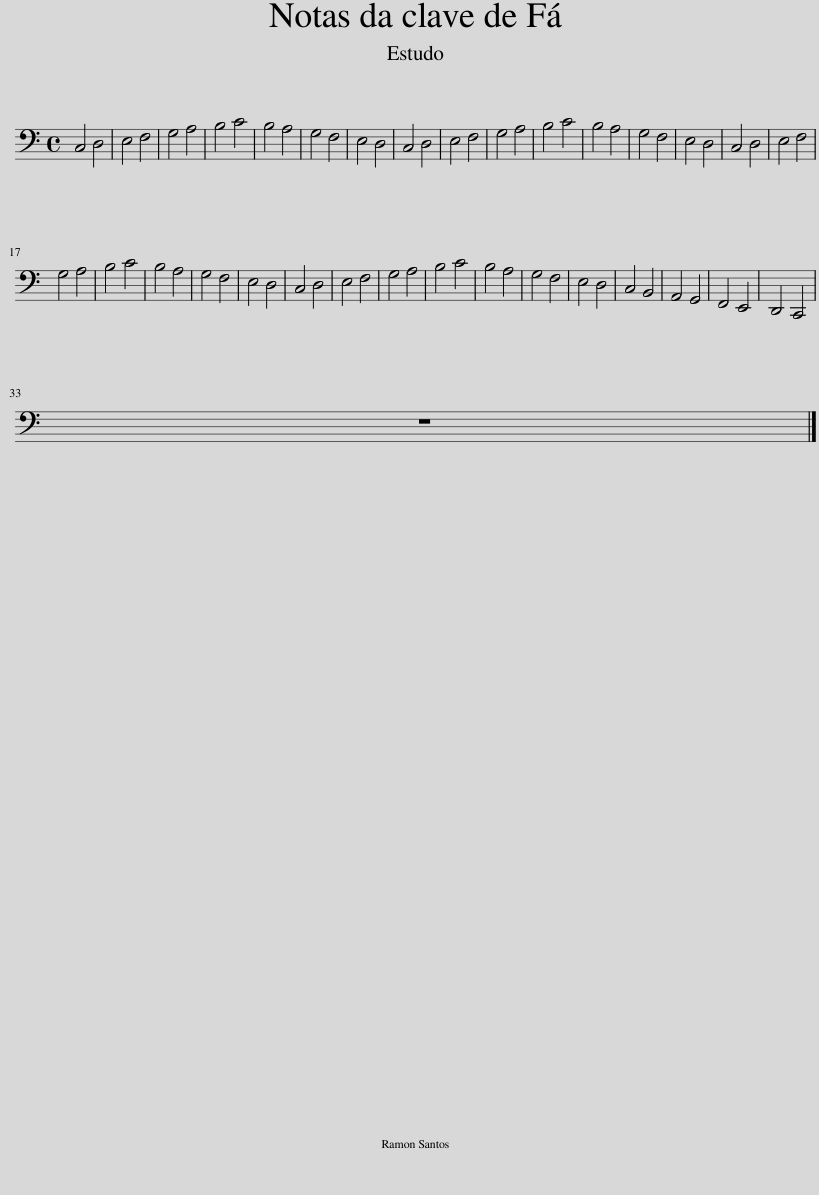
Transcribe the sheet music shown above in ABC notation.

X:1
L:1/8
M:4/4
I:linebreak $
K:C
V:1 bass
V:1
 C,4 D,4 | E,4 F,4 | G,4 A,4 | B,4 C4 | B,4 A,4 | %5
 G,4 F,4 | E,4 D,4 | C,4 D,4 | E,4 F,4 | G,4 A,4 | %10
 B,4 C4 | B,4 A,4 | G,4 F,4 | E,4 D,4 | C,4 D,4 | %15
 E,4 F,4 |$ G,4 A,4 | B,4 C4 | B,4 A,4 | G,4 F,4 | %20
 E,4 D,4 | C,4 D,4 | E,4 F,4 | G,4 A,4 | B,4 C4 | %25
 B,4 A,4 | G,4 F,4 | E,4 D,4 | C,4 B,,4 | A,,4 G,,4 | %30
 F,,4 E,,4 | D,,4 C,,4 |$ z8 |] %33
